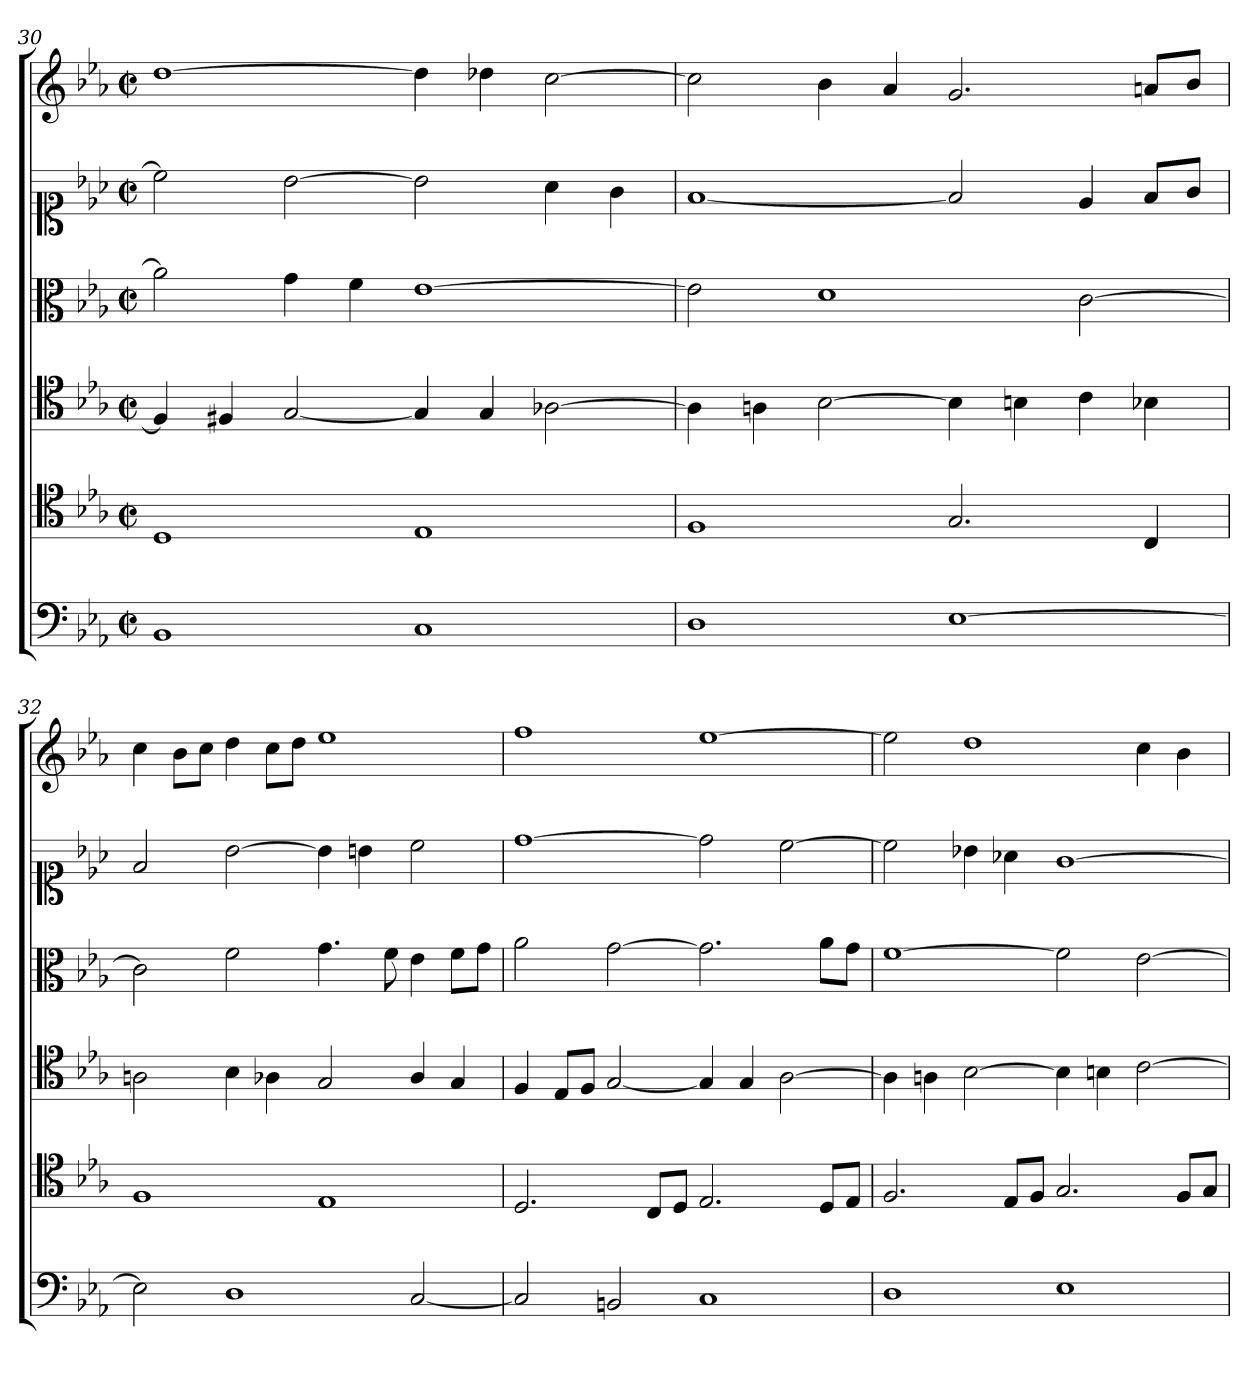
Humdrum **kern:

**kern	**kern	**kern	**kern	**kern	**kern
*part6	*part5	*part4	*part3	*part2	*part1
*staff6	*staff5	*staff4	*staff3	*staff2	*staff1
*clefF4	*clefC4	*clefC4	*clefC3	*clefC1	*clefG2
*k[b-e-a-]	*k[b-e-a-]	*k[b-e-a-]	*k[b-e-a-]	*k[b-e-a-]	*k[b-e-a-]
*c:	*c:	*c:	*c:	*c:	*c:
*M2/1	*M2/1	*M2/1	*M2/1	*M2/1	*M2/1
*met(c|)	*met(c|)	*met(c|)	*met(c|)	*met(c|)	*met(c|)
=30	=30	=30	=30	=30	=30
1BB-	1D	4F]	2a]	2cc]	[1dd
.	.	4F#X	.	.	.
.	.	[2G	4g	[2b-	.
.	.	.	4f	.	.
1C	1E-	4G]	[1e-	2b-]	4dd]
.	.	4G	.	.	4dd-X
.	.	[2A-X	.	4a-	[2cc
.	.	.	.	4g	.
=31	=31	=31	=31	=31	=31
1D	1F	4A-]	2e-]	[1f	2cc]
.	.	4An	.	.	.
.	.	[2B-	1d	.	4b-
.	.	.	.	.	4a-
[1E-	2.G	4B-]	.	2f]	2.g
.	.	4Bn	.	.	.
.	.	4c	[2c	4e-	.
.	4C	4B-X	.	8fL	8anL
.	.	.	.	8gJ	8b-J
=32	=32	=32	=32	=32	=32
2E-]	1F	2An	2c]	2f	4cc
.	.	.	.	.	8b-L
.	.	.	.	.	8ccJ
1D	.	4B-	2f	[2b-	4dd
.	.	4A-X	.	.	8ccL
.	.	.	.	.	8ddJ
.	1E-	2G	4.g	4b-]	1ee-
.	.	.	.	4bn	.
.	.	.	8f	.	.
[2C	.	4A-/	4e-	2cc	.
.	.	4G	8fL	.	.
.	.	.	8gJ	.	.
=33	=33	=33	=33	=33	=33
2C]	2.D	4F	2a-	[1dd	1ff
.	.	8E-L	.	.	.
.	.	8FJ	.	.	.
2BBn	.	[2G	[2g	.	.
.	8CL	.	.	.	.
.	8DJ	.	.	.	.
1C	2.E-	4G]	2.g]	2dd]	[1ee-
.	.	4G	.	.	.
.	.	[2A-	.	[2cc	.
.	8DL	.	8a-L	.	.
.	8E-J	.	8gJ	.	.
=34	=34	=34	=34	=34	=34
1D	2.F	4A-]	[1f	2cc]	2ee-]
.	.	4An	.	.	.
.	.	[2B-	.	4b-X	1dd
.	8E-L	.	.	4a-X	.
.	8FJ	.	.	.	.
1E-	2.G	4B-]	2f]	[1g	.
.	.	4Bn	.	.	.
.	.	[2c	[2e-	.	4cc
.	8FL	.	.	.	4b-
.	8GJ	.	.	.	.
=	=	=	=	=	=
*-	*-	*-	*-	*-	*-
